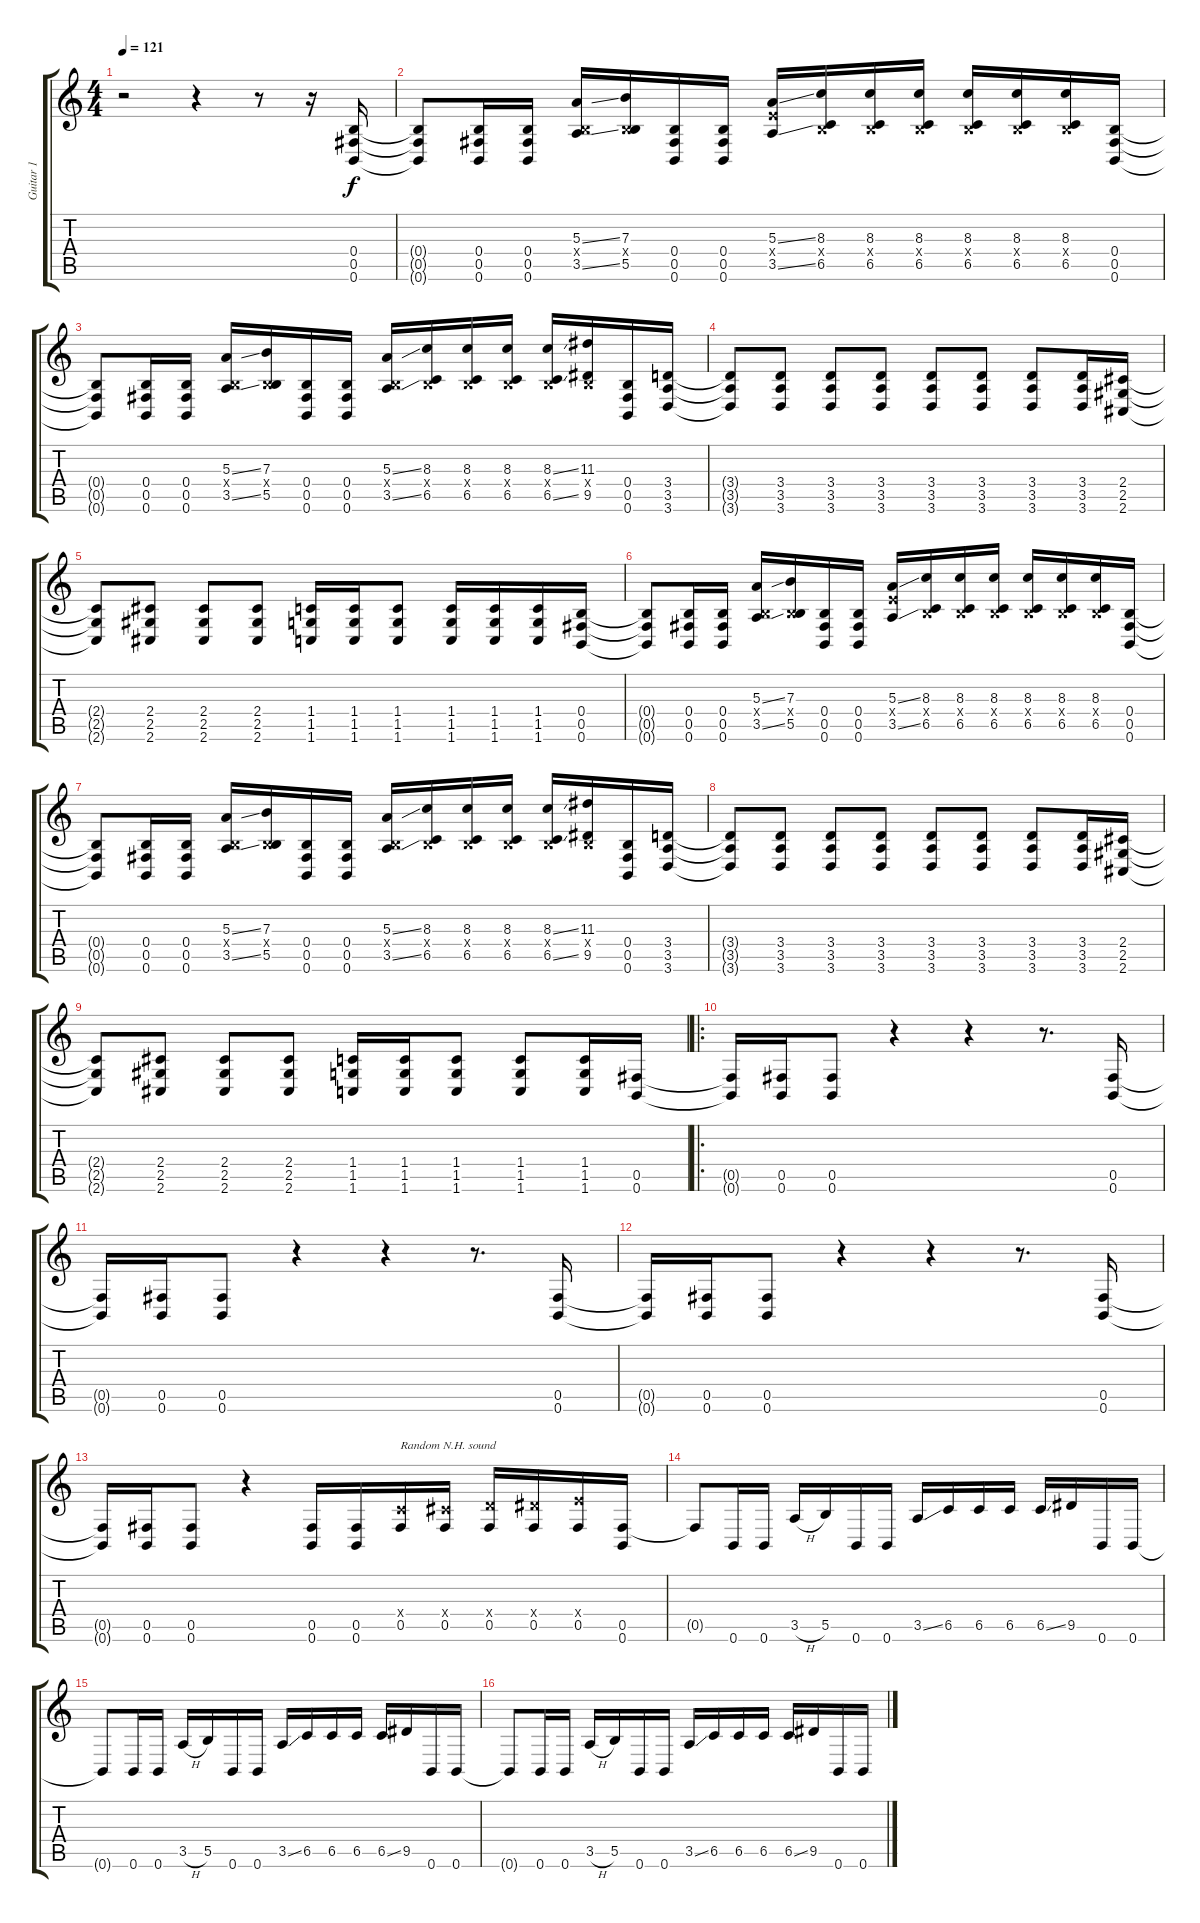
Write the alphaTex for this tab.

\track ("Guitar 1" "Guitar 1") {instrument distortionguitar}
\staff {score tabs}
\tuning (Db4 Ab3 E3 B2 Gb2 B1) {hide}
\ts (4 4)
\tempo 121
\clef g2
\ks c
r.2{dy f instrument distortionguitar} r.4 r.8 r.16 (0.4 0.5 0.6).16 |
(0.4{t} 0.5{t} 0.6{t}).8 (0.4 0.5 0.6).16 (0.4 0.5 0.6).16 (5.3{ss} 0.4{x} 3.5{ss}).16 (7.3 0.4{x} 5.5).16 (0.4 0.5 0.6).16 (0.4 0.5 0.6).16 (5.3{ss} 5.4{x} 3.5{ss}).16 (8.3 0.4{x} 6.5).16 (8.3 0.4{x} 6.5).16 (8.3 0.4{x} 6.5).16 (8.3 0.4{x} 6.5).16 (8.3 0.4{x} 6.5).16 (8.3 0.4{x} 6.5).16 (0.4 0.5 0.6).16 |
(0.4{t} 0.5{t} 0.6{t}).8 (0.4 0.5 0.6).16 (0.4 0.5 0.6).16 (5.3{ss} 0.4{x} 3.5{ss}).16 (7.3 0.4{x} 5.5).16 (0.4 0.5 0.6).16 (0.4 0.5 0.6).16 (5.3{ss} 0.4{x} 3.5{ss}).16 (8.3 0.4{x} 6.5).16 (8.3 0.4{x} 6.5).16 (8.3 0.4{x} 6.5).16 (8.3{ss} 0.4{x} 6.5{ss}).16 (11.3 0.4{x} 9.5).16 (0.4 0.5 0.6).16 (3.4 3.5 3.6).16 |
(3.4{t} 3.5{t} 3.6{t}).8 (3.4 3.5 3.6).8 (3.4 3.5 3.6).8 (3.4 3.5 3.6).8 (3.4 3.5 3.6).8 (3.4 3.5 3.6).8 (3.4 3.5 3.6).8 (3.4 3.5 3.6).16 (2.4 2.5 2.6).16 |
(2.4{t} 2.5{t} 2.6{t}).8 (2.4 2.5 2.6).8 (2.4 2.5 2.6).8 (2.4 2.5 2.6).8 (1.4 1.5 1.6).16 (1.4 1.5 1.6).16 (1.4 1.5 1.6).8 (1.4 1.5 1.6).16 (1.4 1.5 1.6).16 (1.4 1.5 1.6).16 (0.4 0.5 0.6).16 |
(0.4{t} 0.5{t} 0.6{t}).8 (0.4 0.5 0.6).16 (0.4 0.5 0.6).16 (5.3{ss} 0.4{x} 3.5{ss}).16 (7.3 0.4{x} 5.5).16 (0.4 0.5 0.6).16 (0.4 0.5 0.6).16 (5.3{ss} 5.4{x} 3.5{ss}).16 (8.3 0.4{x} 6.5).16 (8.3 0.4{x} 6.5).16 (8.3 0.4{x} 6.5).16 (8.3 0.4{x} 6.5).16 (8.3 0.4{x} 6.5).16 (8.3 0.4{x} 6.5).16 (0.4 0.5 0.6).16 |
(0.4{t} 0.5{t} 0.6{t}).8 (0.4 0.5 0.6).16 (0.4 0.5 0.6).16 (5.3{ss} 0.4{x} 3.5{ss}).16 (7.3 0.4{x} 5.5).16 (0.4 0.5 0.6).16 (0.4 0.5 0.6).16 (5.3{ss} 0.4{x} 3.5{ss}).16 (8.3 0.4{x} 6.5).16 (8.3 0.4{x} 6.5).16 (8.3 0.4{x} 6.5).16 (8.3{ss} 0.4{x} 6.5{ss}).16 (11.3 0.4{x} 9.5).16 (0.4 0.5 0.6).16 (3.4 3.5 3.6).16 |
(3.4{t} 3.5{t} 3.6{t}).8 (3.4 3.5 3.6).8 (3.4 3.5 3.6).8 (3.4 3.5 3.6).8 (3.4 3.5 3.6).8 (3.4 3.5 3.6).8 (3.4 3.5 3.6).8 (3.4 3.5 3.6).16 (2.4 2.5 2.6).16 |
(2.4{t} 2.5{t} 2.6{t}).8 (2.4 2.5 2.6).8 (2.4 2.5 2.6).8 (2.4 2.5 2.6).8 (1.4 1.5 1.6).16 (1.4 1.5 1.6).16 (1.4 1.5 1.6).8 (1.4 1.5 1.6).8 (1.4 1.5 1.6).16 (0.5 0.6).16 |
\ro
(0.5{t} 0.6{t}).16 (0.5 0.6).16 (0.5 0.6).8 r.4 r.4 r.8{d} (0.5 0.6).16 |
(0.5{t} 0.6{t}).16 (0.5 0.6).16 (0.5 0.6).8 r.4 r.4 r.8{d} (0.5 0.6).16 |
(0.5{t} 0.6{t}).16 (0.5 0.6).16 (0.5 0.6).8 r.4 r.4 r.8{d} (0.5 0.6).16 |
(0.5{t} 0.6{t}).16 (0.5 0.6).16 (0.5 0.6).8 r.4 (0.5 0.6).16 (0.5 0.6).16 (1.4{x} 0.5).16{txt "Random N.H. sound"} (2.4{x} 0.5).16 (3.4{x} 0.5).16 (4.4{x} 0.5).16 (5.4{x} 0.5).16 (0.5 0.6).16 |
0.5{t}.8 0.6.16 0.6.16 3.5{h}.16 5.5.16 0.6.16 0.6.16 3.5{ss}.16 6.5.16 6.5.16 6.5.16 6.5{ss}.16 9.5.16 0.6.16 0.6.16 |
0.6{t}.8 0.6.16 0.6.16 3.5{h}.16 5.5.16 0.6.16 0.6.16 3.5{ss}.16 6.5.16 6.5.16 6.5.16 6.5{ss}.16 9.5.16 0.6.16 0.6.16 |
0.6{t}.8 0.6.16 0.6.16 3.5{h}.16 5.5.16 0.6.16 0.6.16 3.5{ss}.16 6.5.16 6.5.16 6.5.16 6.5{ss}.16 9.5.16 0.6.16 0.6.16
